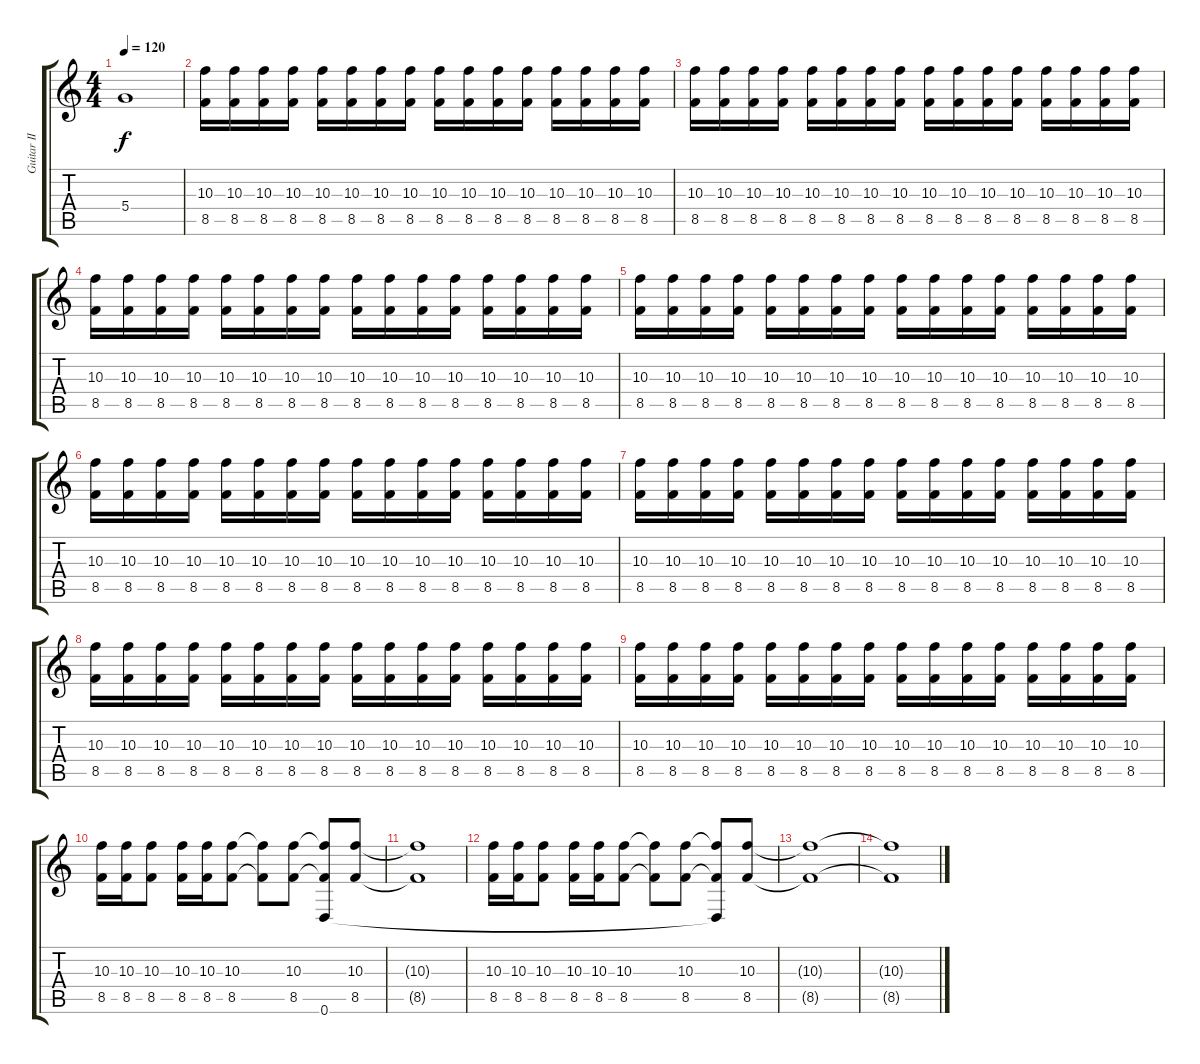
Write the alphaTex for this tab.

\track ("Guitar II [Mike]" "Guitar II ") {instrument distortionguitar}
\staff {score tabs}
\tuning (E4 B3 G3 D3 A2 D2) {hide}
\ts (4 4)
\tempo 120
\clef g2
\ks c
5.4{t}.1{dy f} |
(10.3 8.5).16 (10.3 8.5).16 (10.3 8.5).16 (10.3 8.5).16 (10.3 8.5).16 (10.3 8.5).16 (10.3 8.5).16 (10.3 8.5).16 (10.3 8.5).16 (10.3 8.5).16 (10.3 8.5).16 (10.3 8.5).16 (10.3 8.5).16 (10.3 8.5).16 (10.3 8.5).16 (10.3 8.5).16 |
(10.3 8.5).16 (10.3 8.5).16 (10.3 8.5).16 (10.3 8.5).16 (10.3 8.5).16 (10.3 8.5).16 (10.3 8.5).16 (10.3 8.5).16 (10.3 8.5).16 (10.3 8.5).16 (10.3 8.5).16 (10.3 8.5).16 (10.3 8.5).16 (10.3 8.5).16 (10.3 8.5).16 (10.3 8.5).16 |
(10.3 8.5).16 (10.3 8.5).16 (10.3 8.5).16 (10.3 8.5).16 (10.3 8.5).16 (10.3 8.5).16 (10.3 8.5).16 (10.3 8.5).16 (10.3 8.5).16 (10.3 8.5).16 (10.3 8.5).16 (10.3 8.5).16 (10.3 8.5).16 (10.3 8.5).16 (10.3 8.5).16 (10.3 8.5).16 |
(10.3 8.5).16 (10.3 8.5).16 (10.3 8.5).16 (10.3 8.5).16 (10.3 8.5).16 (10.3 8.5).16 (10.3 8.5).16 (10.3 8.5).16 (10.3 8.5).16 (10.3 8.5).16 (10.3 8.5).16 (10.3 8.5).16 (10.3 8.5).16 (10.3 8.5).16 (10.3 8.5).16 (10.3 8.5).16 |
(10.3 8.5).16 (10.3 8.5).16 (10.3 8.5).16 (10.3 8.5).16 (10.3 8.5).16 (10.3 8.5).16 (10.3 8.5).16 (10.3 8.5).16 (10.3 8.5).16 (10.3 8.5).16 (10.3 8.5).16 (10.3 8.5).16 (10.3 8.5).16 (10.3 8.5).16 (10.3 8.5).16 (10.3 8.5).16 |
(10.3 8.5).16 (10.3 8.5).16 (10.3 8.5).16 (10.3 8.5).16 (10.3 8.5).16 (10.3 8.5).16 (10.3 8.5).16 (10.3 8.5).16 (10.3 8.5).16 (10.3 8.5).16 (10.3 8.5).16 (10.3 8.5).16 (10.3 8.5).16 (10.3 8.5).16 (10.3 8.5).16 (10.3 8.5).16 |
(10.3 8.5).16 (10.3 8.5).16 (10.3 8.5).16 (10.3 8.5).16 (10.3 8.5).16 (10.3 8.5).16 (10.3 8.5).16 (10.3 8.5).16 (10.3 8.5).16 (10.3 8.5).16 (10.3 8.5).16 (10.3 8.5).16 (10.3 8.5).16 (10.3 8.5).16 (10.3 8.5).16 (10.3 8.5).16 |
(10.3 8.5).16 (10.3 8.5).16 (10.3 8.5).16 (10.3 8.5).16 (10.3 8.5).16 (10.3 8.5).16 (10.3 8.5).16 (10.3 8.5).16 (10.3 8.5).16 (10.3 8.5).16 (10.3 8.5).16 (10.3 8.5).16 (10.3 8.5).16 (10.3 8.5).16 (10.3 8.5).16 (10.3 8.5).16 |
(10.3 8.5).16 (10.3 8.5).16 (10.3 8.5).8 (10.3 8.5).16 (10.3 8.5).16 (10.3 8.5).8 (10.3{t} 8.5{t}).8 (10.3 8.5).8 (10.3{t} 8.5{t} 0.6).8 (10.3 8.5).8 |
(10.3{t} 8.5{t}).1 |
(10.3 8.5).16 (10.3 8.5).16 (10.3 8.5).8 (10.3 8.5).16 (10.3 8.5).16 (10.3 8.5).8 (10.3{t} 8.5{t}).8 (10.3 8.5).8 (10.3{t} 8.5{t} 0.6{t}).8 (10.3 8.5).8 |
(10.3{t} 8.5{t}).1 |
(10.3{t} 8.5{t}).1
